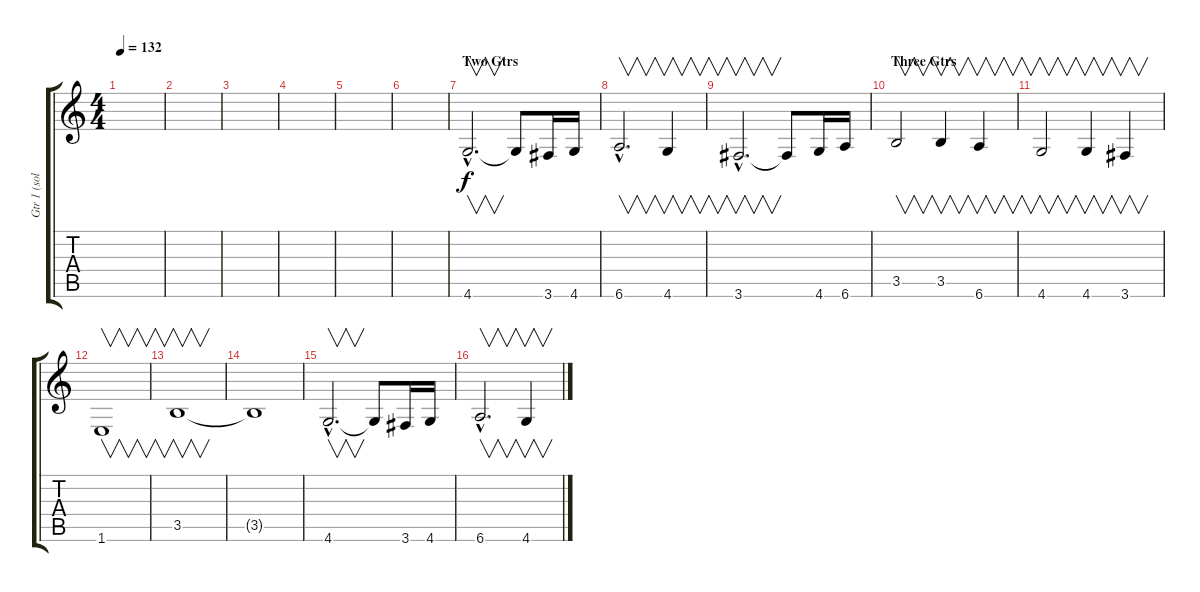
\track ("Gtr 1 (solos)" "Gtr 1 (sol") {instrument distortionguitar}
\staff {score tabs}
\tuning (Eb4 Bb3 Gb3 Db3 Ab2 Eb2) {hide}
\ts (4 4)
\tempo 132
\clef g2
\ks c
|
|
|
|
|
|
\section ("" "Two Gtrs")
4.6{hac}.2{v d} 4.6{t}.8 3.6.16 4.6.16 |
6.6{hac}.2{v d} 4.6.4{v} |
3.6{hac}.2{v d} 3.6{t}.8 4.6.16 6.6.16 |
\section ("" "Three Gtrs")
3.5.2{v} 3.5.4{v} 6.6.4{v} |
4.6.2{v} 4.6.4{v} 3.6.4{v} |
1.6.1{v} |
3.5.1{v} |
3.5{t}.1 |
4.6{hac}.2{v d} 4.6{t}.8 3.6.16 4.6.16 |
6.6{hac}.2{v d} 4.6.4{v}
